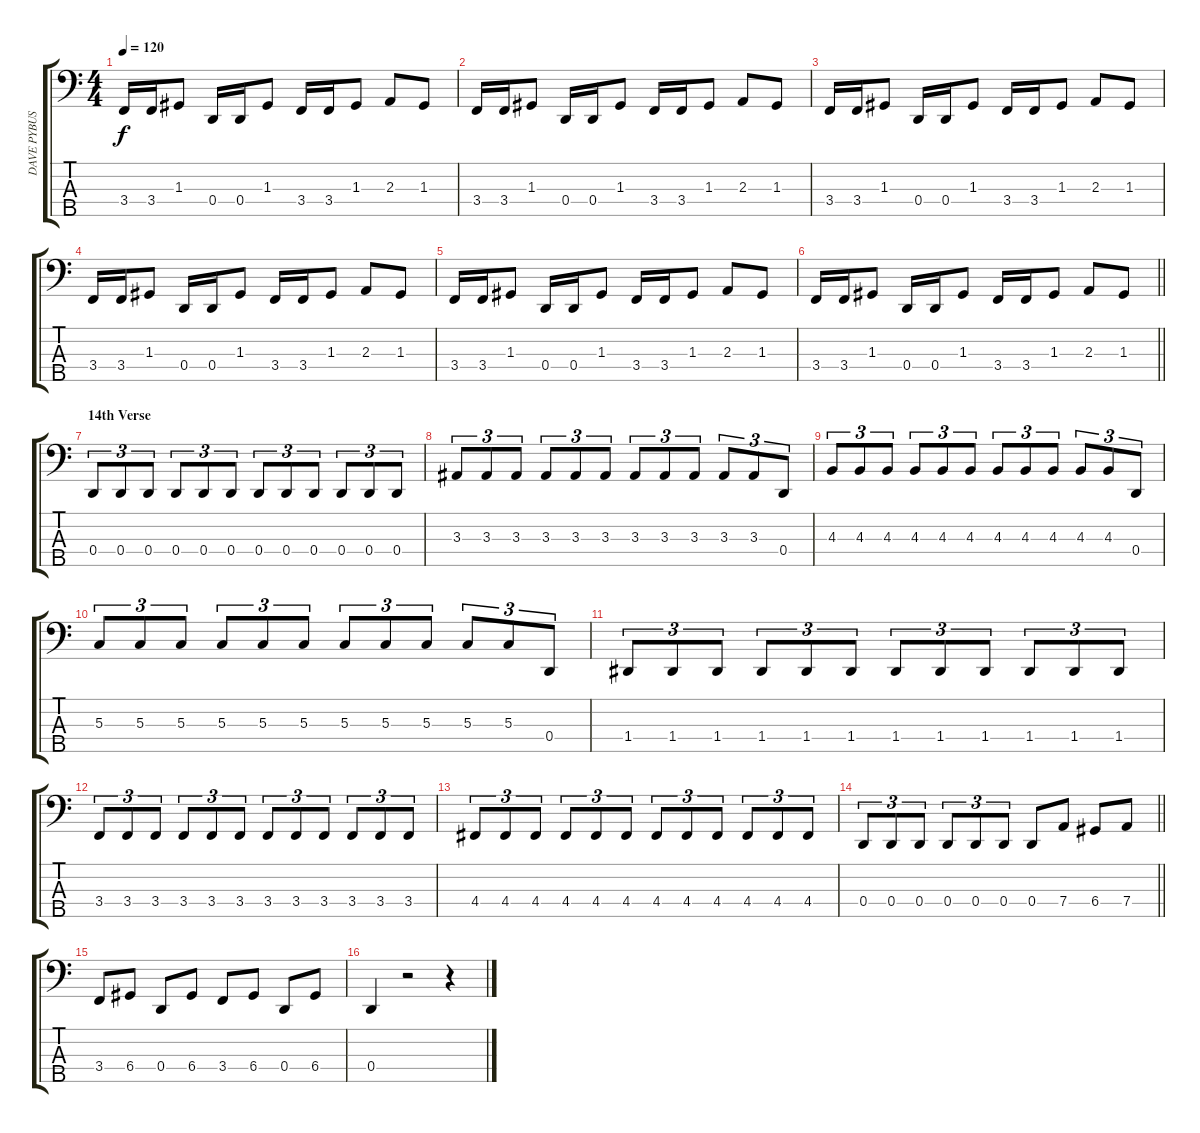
\track ("DAVE PYBUS" "DAVE PYBUS") {instrument electricbassfinger}
\staff {score tabs}
\tuning (F2 C2 G1 D1 A0) {hide}
\ts (4 4)
\tempo 120
\clef f4
\ks c
3.4.16{dy f} 3.4.16 1.3.8 0.4.16 0.4.16 1.3.8 3.4.16 3.4.16 1.3.8 2.3.8 1.3.8 |
3.4.16 3.4.16 1.3.8 0.4.16 0.4.16 1.3.8 3.4.16 3.4.16 1.3.8 2.3.8 1.3.8 |
3.4.16 3.4.16 1.3.8 0.4.16 0.4.16 1.3.8 3.4.16 3.4.16 1.3.8 2.3.8 1.3.8 |
3.4.16 3.4.16 1.3.8 0.4.16 0.4.16 1.3.8 3.4.16 3.4.16 1.3.8 2.3.8 1.3.8 |
3.4.16 3.4.16 1.3.8 0.4.16 0.4.16 1.3.8 3.4.16 3.4.16 1.3.8 2.3.8 1.3.8 |
\barLineRight lightlight
3.4.16 3.4.16 1.3.8 0.4.16 0.4.16 1.3.8 3.4.16 3.4.16 1.3.8 2.3.8 1.3.8 |
\section ("" "14th Verse")
0.4.8{tu (3 2)} 0.4.8{tu (3 2)} 0.4.8{tu (3 2)} 0.4.8{tu (3 2)} 0.4.8{tu (3 2)} 0.4.8{tu (3 2)} 0.4.8{tu (3 2)} 0.4.8{tu (3 2)} 0.4.8{tu (3 2)} 0.4.8{tu (3 2)} 0.4.8{tu (3 2)} 0.4.8{tu (3 2)} |
3.3.8{tu (3 2)} 3.3.8{tu (3 2)} 3.3.8{tu (3 2)} 3.3.8{tu (3 2)} 3.3.8{tu (3 2)} 3.3.8{tu (3 2)} 3.3.8{tu (3 2)} 3.3.8{tu (3 2)} 3.3.8{tu (3 2)} 3.3.8{tu (3 2)} 3.3.8{tu (3 2)} 0.4.8{tu (3 2)} |
4.3.8{tu (3 2)} 4.3.8{tu (3 2)} 4.3.8{tu (3 2)} 4.3.8{tu (3 2)} 4.3.8{tu (3 2)} 4.3.8{tu (3 2)} 4.3.8{tu (3 2)} 4.3.8{tu (3 2)} 4.3.8{tu (3 2)} 4.3.8{tu (3 2)} 4.3.8{tu (3 2)} 0.4.8{tu (3 2)} |
5.3.8{tu (3 2)} 5.3.8{tu (3 2)} 5.3.8{tu (3 2)} 5.3.8{tu (3 2)} 5.3.8{tu (3 2)} 5.3.8{tu (3 2)} 5.3.8{tu (3 2)} 5.3.8{tu (3 2)} 5.3.8{tu (3 2)} 5.3.8{tu (3 2)} 5.3.8{tu (3 2)} 0.4.8{tu (3 2)} |
1.4.8{tu (3 2)} 1.4.8{tu (3 2)} 1.4.8{tu (3 2)} 1.4.8{tu (3 2)} 1.4.8{tu (3 2)} 1.4.8{tu (3 2)} 1.4.8{tu (3 2)} 1.4.8{tu (3 2)} 1.4.8{tu (3 2)} 1.4.8{tu (3 2)} 1.4.8{tu (3 2)} 1.4.8{tu (3 2)} |
3.4.8{tu (3 2)} 3.4.8{tu (3 2)} 3.4.8{tu (3 2)} 3.4.8{tu (3 2)} 3.4.8{tu (3 2)} 3.4.8{tu (3 2)} 3.4.8{tu (3 2)} 3.4.8{tu (3 2)} 3.4.8{tu (3 2)} 3.4.8{tu (3 2)} 3.4.8{tu (3 2)} 3.4.8{tu (3 2)} |
4.4.8{tu (3 2)} 4.4.8{tu (3 2)} 4.4.8{tu (3 2)} 4.4.8{tu (3 2)} 4.4.8{tu (3 2)} 4.4.8{tu (3 2)} 4.4.8{tu (3 2)} 4.4.8{tu (3 2)} 4.4.8{tu (3 2)} 4.4.8{tu (3 2)} 4.4.8{tu (3 2)} 4.4.8{tu (3 2)} |
\barLineRight lightlight
0.4.8{tu (3 2)} 0.4.8{tu (3 2)} 0.4.8{tu (3 2)} 0.4.8{tu (3 2)} 0.4.8{tu (3 2)} 0.4.8{tu (3 2)} 0.4.8 7.4.8 6.4.8 7.4.8 |
3.4.8 6.4.8 0.4.8 6.4.8 3.4.8 6.4.8 0.4.8 6.4.8 |
0.4.4 r.2 r.4
